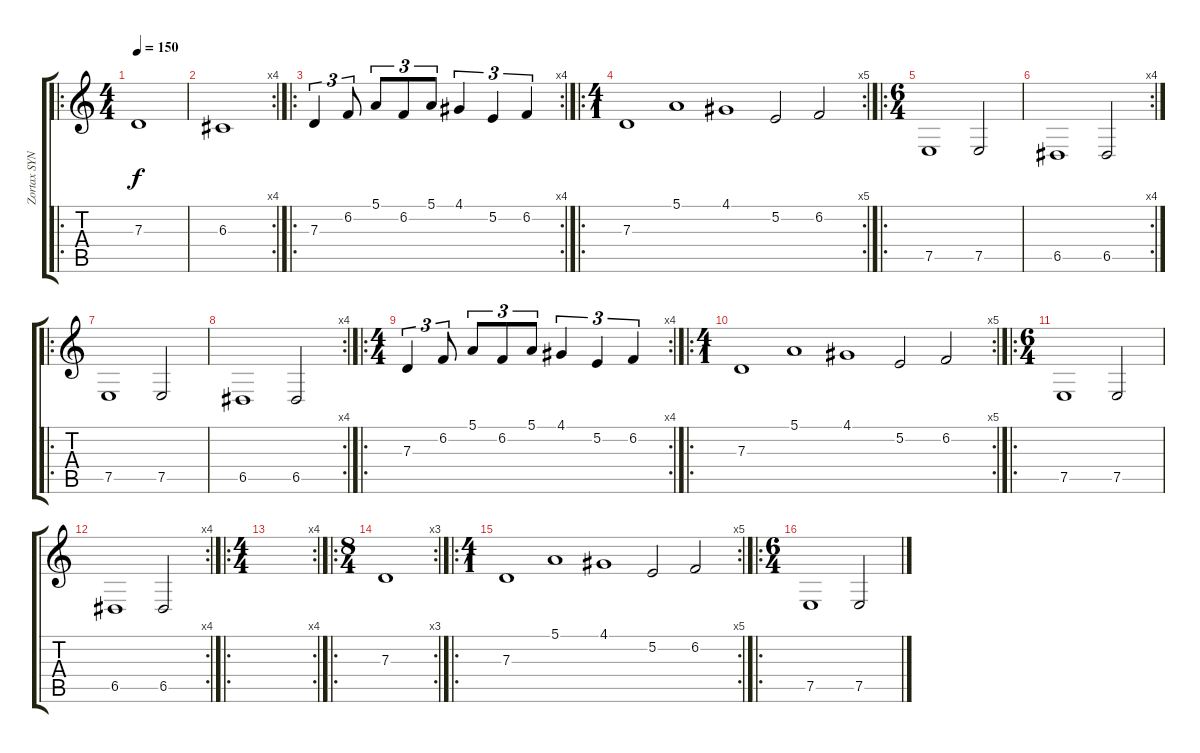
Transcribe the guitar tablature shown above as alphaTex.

\track ("Zortax SYNTH" "Zortax SYN") {instrument lead6voice}
\staff {score tabs}
\tuning (E4 B3 G3 D3 A2 E2) {hide}
\ro
\ts (4 4)
\tempo 150
\clef g2
\ks c
7.3.1{dy f instrument lead6voice} |
\rc 4
6.3.1 |
\ro
\rc 4
7.3.4{tu (3 2)} 6.2.8{tu (3 2)} 5.1.8{tu (3 2)} 6.2.8{tu (3 2)} 5.1.8{tu (3 2)} 4.1.4{tu (3 2)} 5.2.4{tu (3 2)} 6.2.4{tu (3 2)} |
\ro
\rc 5
\ts (4 1)
7.3.1 5.1.1 4.1.1 5.2.2 6.2.2 |
\ro
\ts (6 4)
7.5.1 7.5.2 |
\rc 4
6.5.1 6.5.2 |
\ro
7.5.1 7.5.2 |
\rc 4
6.5.1 6.5.2 |
\ro
\rc 4
\ts (4 4)
7.3.4{tu (3 2)} 6.2.8{tu (3 2)} 5.1.8{tu (3 2)} 6.2.8{tu (3 2)} 5.1.8{tu (3 2)} 4.1.4{tu (3 2)} 5.2.4{tu (3 2)} 6.2.4{tu (3 2)} |
\ro
\rc 5
\ts (4 1)
7.3.1 5.1.1 4.1.1 5.2.2 6.2.2 |
\ro
\ts (6 4)
7.5.1 7.5.2 |
\rc 4
6.5.1 6.5.2 |
\ro
\rc 4
\ts (4 4)
|
\ro
\rc 3
\ts (8 4)
7.3.1 |
\ro
\rc 5
\ts (4 1)
7.3.1 5.1.1 4.1.1 5.2.2 6.2.2 |
\ro
\ts (6 4)
7.5.1 7.5.2
